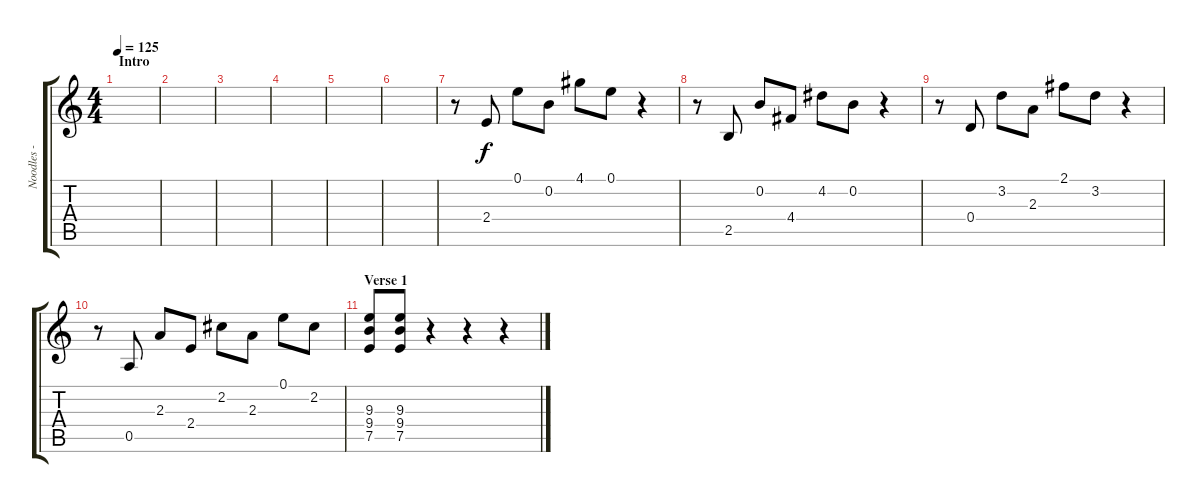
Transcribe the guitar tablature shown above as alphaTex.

\track ("Noodles - Guitar" "Noodles - ") {instrument overdrivenguitar}
\staff {score tabs}
\tuning (E4 B3 G3 D3 A2 E2) {hide}
\ts (4 4)
\section ("" "Intro")
\tempo 125
\clef g2
\ks c
|
|
|
|
|
|
r.8 2.4.8 0.1.8 0.2.8 4.1.8 0.1.8 r.4 |
r.8 2.5.8 0.2.8 4.4.8 4.2.8 0.2.8 r.4 |
r.8 0.4.8 3.2.8 2.3.8 2.1.8 3.2.8 r.4 |
r.8 0.5.8 2.3.8 2.4.8 2.2.8 2.3.8 0.1.8 2.2.8 |
\section ("" "Verse 1")
(9.3 9.4 7.5).8 (9.3 9.4 7.5).8 r.4 r.4 r.4
